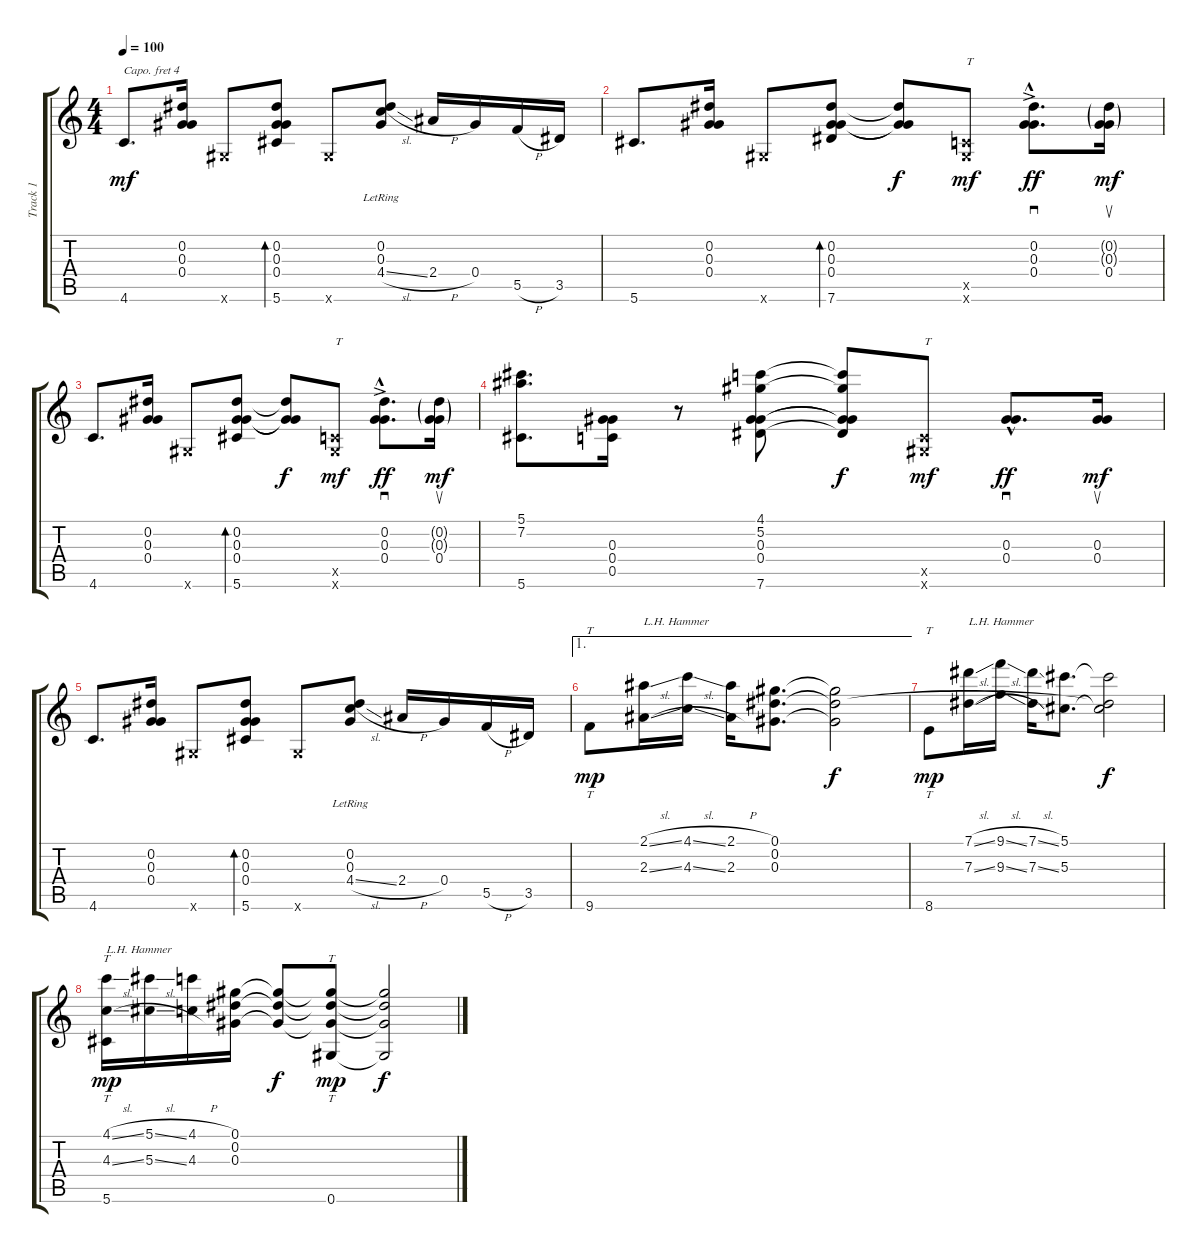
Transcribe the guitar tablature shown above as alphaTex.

\track ("Track 1" "Track 1") {instrument acousticguitarsteel}
\staff {score tabs}
\capo 4
\tuning (E4 B3 E3 E3 Ab2 E2) {hide}
\ts (4 4)
\tempo 100
\clef g2
\ks c
4.6.8{d dy mf} (0.2 0.3 0.4).16 0.6{x}.8 (0.2 0.3 0.4 5.6).8{bd 480} 0.6{x}.8 (0.2{lr} 0.3 4.4{sl}).8 2.4{h}.16 0.4.16 5.5{h}.16 3.5.16 |
5.6.8{d} (0.2 0.3 0.4).16 0.6{x}.8 (0.2 0.3 0.4 7.6).8{bd 480} (0.2{t} 0.3{t} 0.4{t}).8{dy f} (0.5{x} 0.6{x}).8{txt "T" dy mf} (0.2{ac} 0.3 0.4{hac}).8{d sd dy ff} (0.2{g} 0.3{g} 0.4).16{su dy mf} |
4.6.8{d} (0.2 0.3 0.4).16 0.6{x}.8 (0.2 0.3 0.4 5.6).8{bd 480} (0.2{t} 0.3{t} 0.4{t}).8{dy f} (0.5{x} 0.6{x}).8{txt "T" dy mf} (0.2{ac} 0.3 0.4{hac}).8{d sd dy ff} (0.2{g} 0.3{g} 0.4).16{su dy mf} |
(5.1 7.2 5.6).8{d} (0.3 0.4 0.5).16 r.8 (4.1 5.2 0.3 0.4 7.6).8 (4.1{t} 5.2{t} 0.3{t} 0.4{t} 7.6{t}).8{dy f} (0.5{x} 0.6{x}).8{txt "T" dy mf} (0.3 0.4{hac}).8{d sd dy ff} (0.3 0.4).16{su dy mf} |
4.6.8{d} (0.2 0.3 0.4).16 0.6{x}.8 (0.2 0.3 0.4 5.6).8{bd 480} 0.6{x}.8 (0.2{lr} 0.3 4.4{sl}).8 2.4{h}.16 0.4.16 5.5{h}.16 3.5.16 |
\ae 1
9.6.8{tt dy mp} (2.1{sl} 2.3{sl}).16{txt "L.H. Hammer"} (4.1{sl} 4.3{sl}).16 (2.1{h} 2.3{h}).16 (0.1 0.2 0.3).8{d} (0.1{t} 0.2{t} 0.3{t}).2{dy f} |
8.6.8{tt dy mp} (7.1{sl} 7.3{sl}).16{txt "L.H. Hammer"} (9.1{sl} 9.3{sl}).16 (7.1{sl} 7.3{sl}).16 (5.1 5.3).8{d} (5.1{t} 0.2{t} 5.3{t}).2{dy f} |
(4.1{sl} 4.3{sl} 5.6).16{tt txt "L.H. Hammer" dy mp} (5.1{sl} 5.3{sl}).16 (4.1{h} 4.3{h}).16 (0.1 0.2 0.3).16 (0.1{t} 0.2{t} 0.3{t}).8{dy f} (0.1{t} 0.2{t} 0.3{t} 0.6).8{tt dy mp} (0.1{t} 0.2{t} 0.3{t} 0.6{t}).2{dy f}
